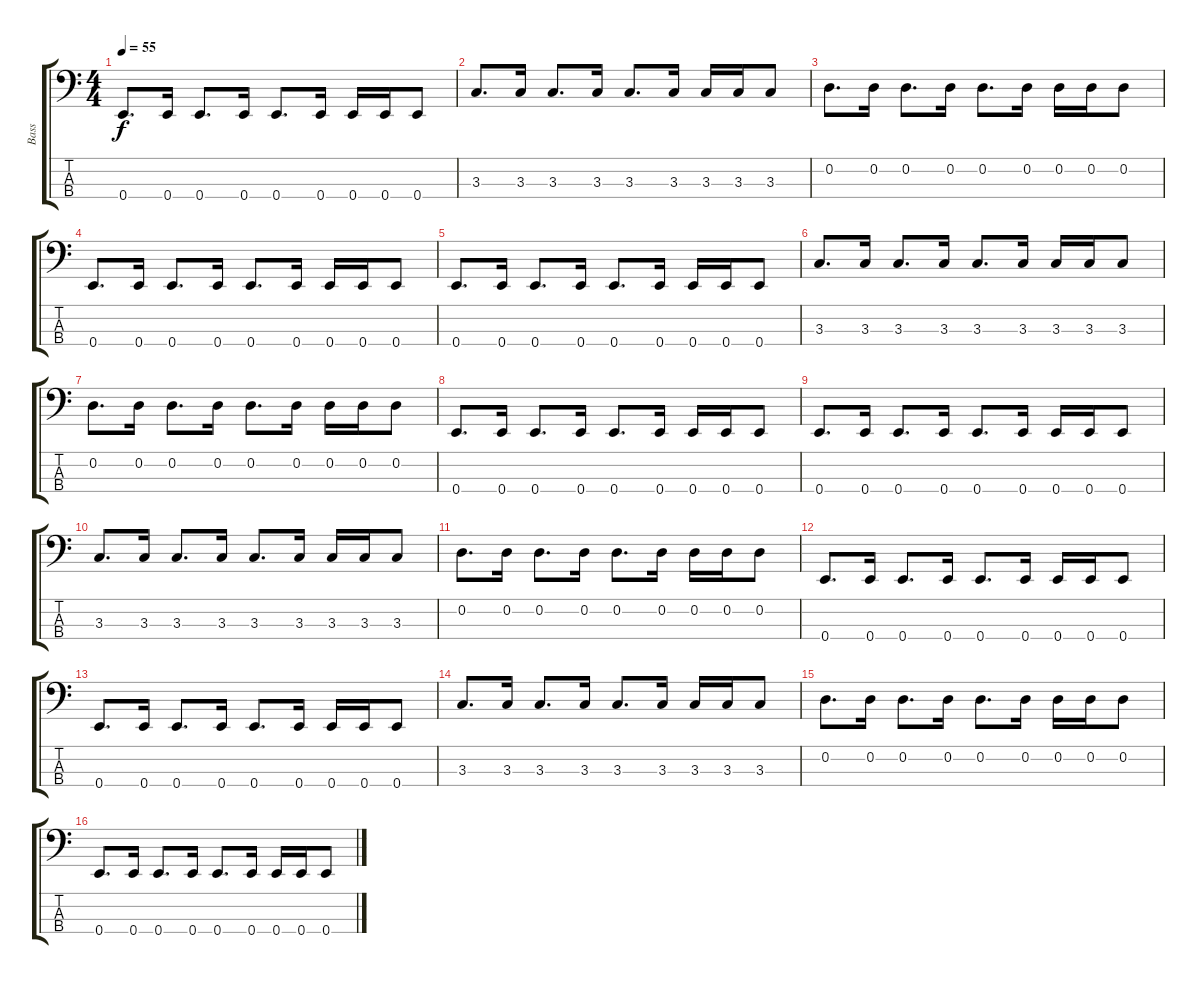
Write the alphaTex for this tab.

\track ("Bass" "Bass") {instrument electricbasspick}
\staff {score tabs}
\tuning (G2 D2 A1 E1) {hide}
\ts (4 4)
\tempo 55
\clef f4
\ks c
0.4.8{d dy f} 0.4.16 0.4.8{d} 0.4.16 0.4.8{d} 0.4.16 0.4.16 0.4.16 0.4.8 |
3.3.8{d} 3.3.16 3.3.8{d} 3.3.16 3.3.8{d} 3.3.16 3.3.16 3.3.16 3.3.8 |
0.2.8{d} 0.2.16 0.2.8{d} 0.2.16 0.2.8{d} 0.2.16 0.2.16 0.2.16 0.2.8 |
0.4.8{d} 0.4.16 0.4.8{d} 0.4.16 0.4.8{d} 0.4.16 0.4.16 0.4.16 0.4.8 |
0.4.8{d} 0.4.16 0.4.8{d} 0.4.16 0.4.8{d} 0.4.16 0.4.16 0.4.16 0.4.8 |
3.3.8{d} 3.3.16 3.3.8{d} 3.3.16 3.3.8{d} 3.3.16 3.3.16 3.3.16 3.3.8 |
0.2.8{d} 0.2.16 0.2.8{d} 0.2.16 0.2.8{d} 0.2.16 0.2.16 0.2.16 0.2.8 |
0.4.8{d} 0.4.16 0.4.8{d} 0.4.16 0.4.8{d} 0.4.16 0.4.16 0.4.16 0.4.8 |
0.4.8{d} 0.4.16 0.4.8{d} 0.4.16 0.4.8{d} 0.4.16 0.4.16 0.4.16 0.4.8 |
3.3.8{d} 3.3.16 3.3.8{d} 3.3.16 3.3.8{d} 3.3.16 3.3.16 3.3.16 3.3.8 |
0.2.8{d} 0.2.16 0.2.8{d} 0.2.16 0.2.8{d} 0.2.16 0.2.16 0.2.16 0.2.8 |
0.4.8{d} 0.4.16 0.4.8{d} 0.4.16 0.4.8{d} 0.4.16 0.4.16 0.4.16 0.4.8 |
0.4.8{d} 0.4.16 0.4.8{d} 0.4.16 0.4.8{d} 0.4.16 0.4.16 0.4.16 0.4.8 |
3.3.8{d} 3.3.16 3.3.8{d} 3.3.16 3.3.8{d} 3.3.16 3.3.16 3.3.16 3.3.8 |
0.2.8{d} 0.2.16 0.2.8{d} 0.2.16 0.2.8{d} 0.2.16 0.2.16 0.2.16 0.2.8 |
0.4.8{d} 0.4.16 0.4.8{d} 0.4.16 0.4.8{d} 0.4.16 0.4.16 0.4.16 0.4.8
